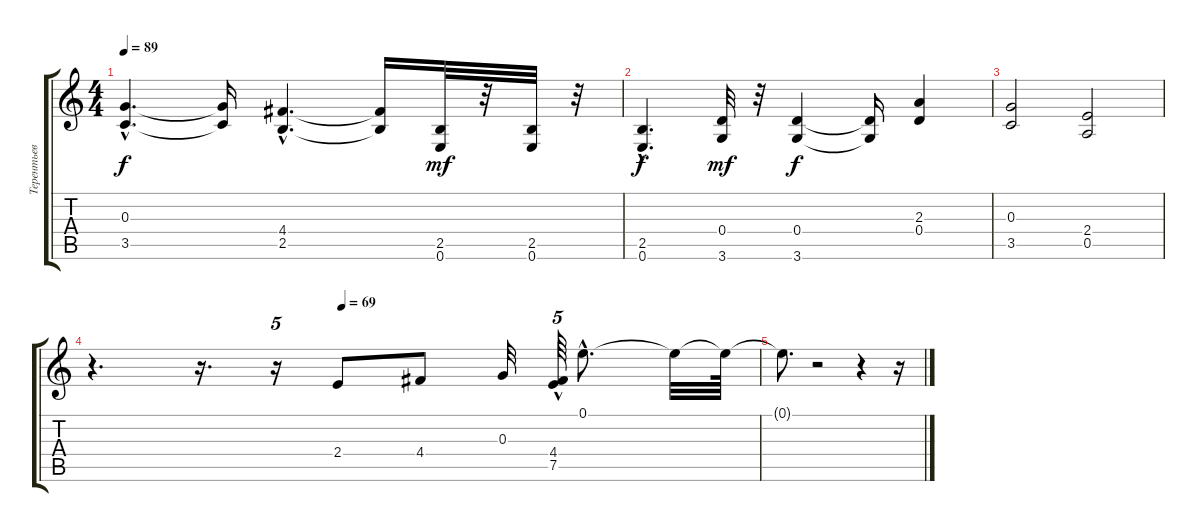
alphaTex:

\track ("Терентьев" "Терентьев") {instrument distortionguitar}
\staff {score tabs}
\tuning (E4 B3 G3 D3 A2 E2) {hide}
\ts (4 4)
\tempo 89
\clef g2
\ks c
(0.3{hac} 3.5{hac}).4{d dy f} (0.3{t} 3.5{t}).16 (4.4{hac} 2.5{hac}).4{d} (4.4{t} 2.5{t}).16 (2.5 0.6).32{dy mf} r.32 (2.5 0.6).32 r.32 |
(2.5{hac} 0.6{hac}).4{d dy f} (0.4 3.6).32{dy mf} r.32 (0.4 3.6).4{dy f} (0.4{t} 3.6{t}).16 (2.3 0.4).4 |
(0.3 3.5).2 (2.4 0.5).2 |
\tempo (69 0.375)
r.4{d} r.16{d instrument acousticguitarsteel} r.16{tu (5 4)} 2.4.8 4.4.8 0.3.32 (4.4{hac} 7.5{hac}).64{tu (5 4)} 0.1{hac}.8{d} 0.1{t}.32 0.1{t}.64 |
0.1{t}.8{d} r.2 r.4 r.16
